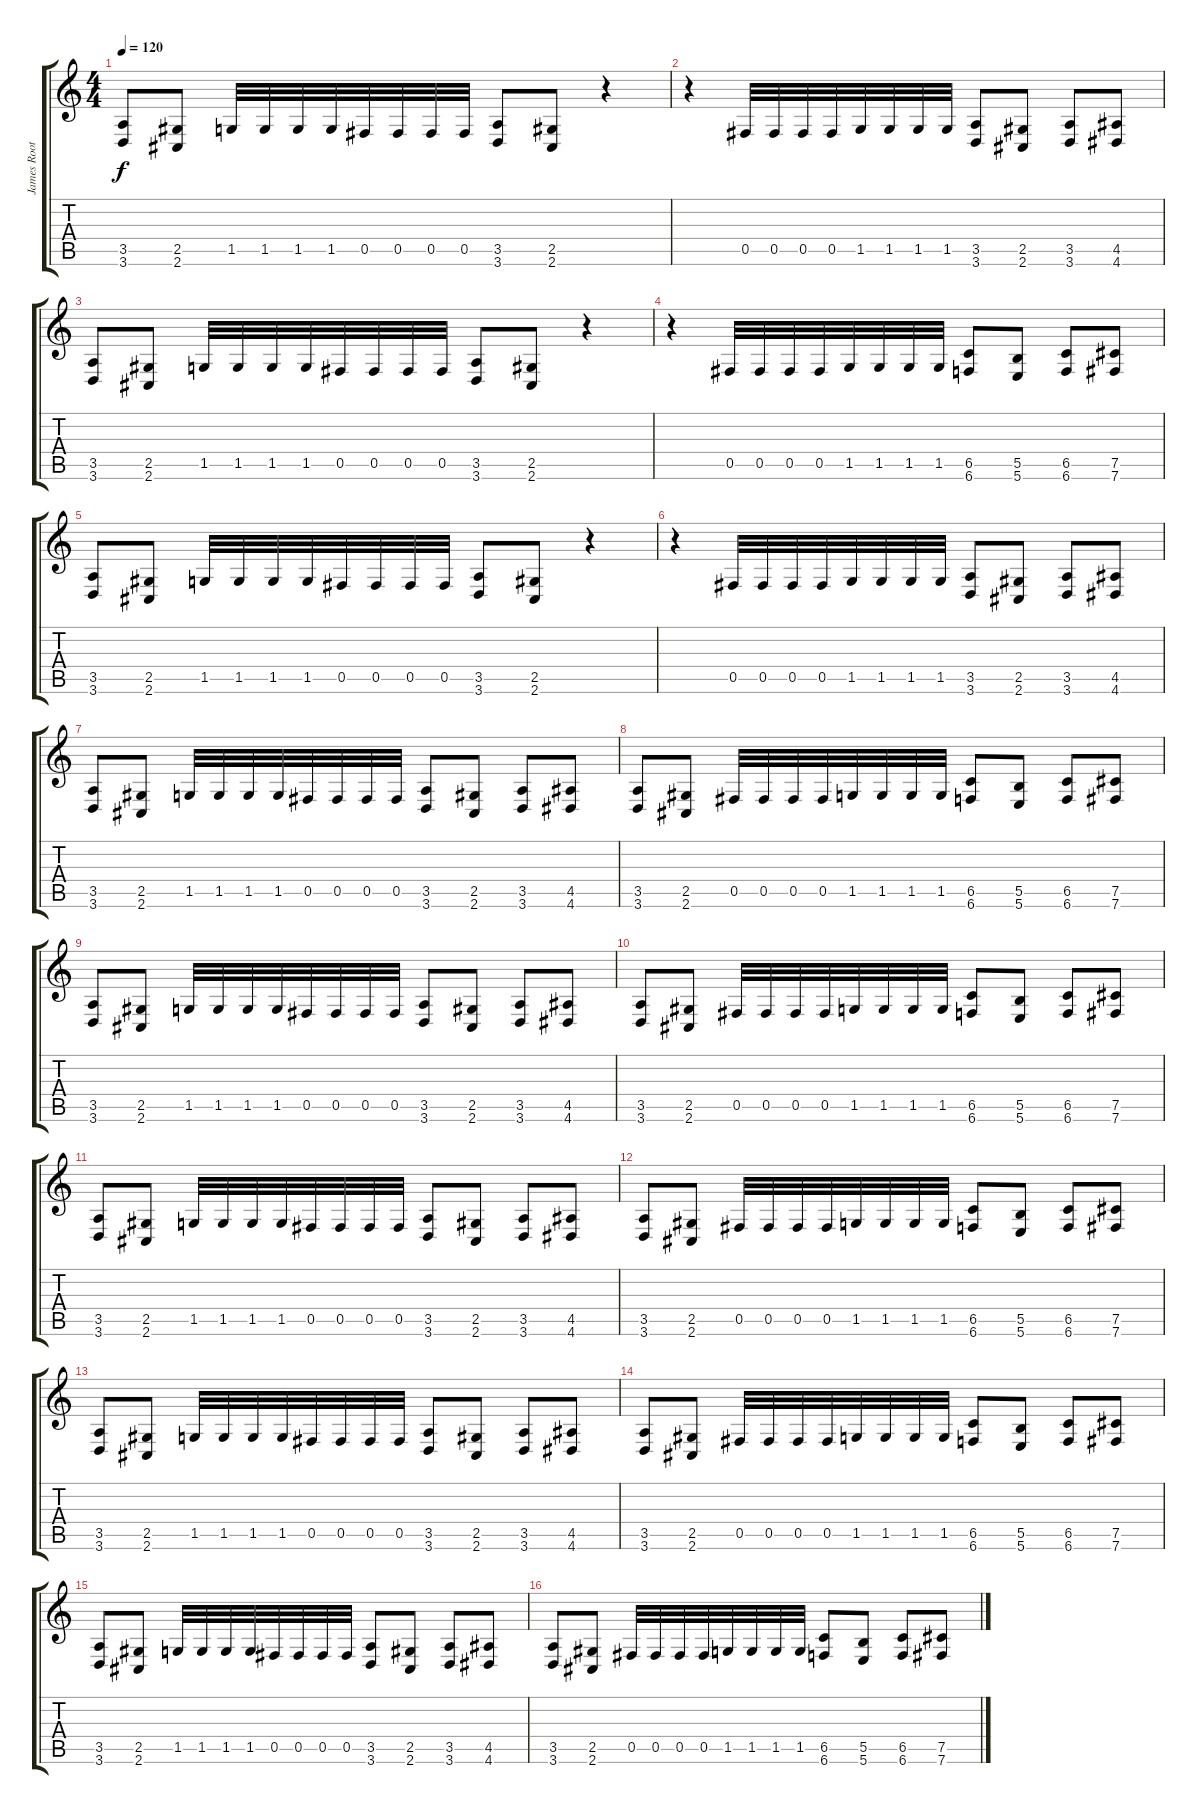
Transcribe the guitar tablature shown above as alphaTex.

\track ("James Root     #4" "James Root") {instrument distortionguitar}
\staff {score tabs}
\tuning (Db4 Ab3 E3 B2 Gb2 B1) {hide}
\ts (4 4)
\tempo 120
\clef g2
\ks c
(3.5 3.6).8{dy f} (2.5 2.6).8 1.5.32 1.5.32 1.5.32 1.5.32 0.5.32 0.5.32 0.5.32 0.5.32 (3.5 3.6).8 (2.5 2.6).8 r.4 |
r.4 0.5.32 0.5.32 0.5.32 0.5.32 1.5.32 1.5.32 1.5.32 1.5.32 (3.5 3.6).8 (2.5 2.6).8 (3.5 3.6).8 (4.5 4.6).8 |
(3.5 3.6).8 (2.5 2.6).8 1.5.32 1.5.32 1.5.32 1.5.32 0.5.32 0.5.32 0.5.32 0.5.32 (3.5 3.6).8 (2.5 2.6).8 r.4 |
r.4 0.5.32 0.5.32 0.5.32 0.5.32 1.5.32 1.5.32 1.5.32 1.5.32 (6.5 6.6).8 (5.5 5.6).8 (6.5 6.6).8 (7.5 7.6).8 |
(3.5 3.6).8 (2.5 2.6).8 1.5.32 1.5.32 1.5.32 1.5.32 0.5.32 0.5.32 0.5.32 0.5.32 (3.5 3.6).8 (2.5 2.6).8 r.4 |
r.4 0.5.32 0.5.32 0.5.32 0.5.32 1.5.32 1.5.32 1.5.32 1.5.32 (3.5 3.6).8 (2.5 2.6).8 (3.5 3.6).8 (4.5 4.6).8 |
(3.5 3.6).8 (2.5 2.6).8 1.5.32 1.5.32 1.5.32 1.5.32 0.5.32 0.5.32 0.5.32 0.5.32 (3.5 3.6).8 (2.5 2.6).8 (3.5 3.6).8 (4.5 4.6).8 |
(3.5 3.6).8 (2.5 2.6).8 0.5.32 0.5.32 0.5.32 0.5.32 1.5.32 1.5.32 1.5.32 1.5.32 (6.5 6.6).8 (5.5 5.6).8 (6.5 6.6).8 (7.5 7.6).8 |
(3.5 3.6).8 (2.5 2.6).8 1.5.32 1.5.32 1.5.32 1.5.32 0.5.32 0.5.32 0.5.32 0.5.32 (3.5 3.6).8 (2.5 2.6).8 (3.5 3.6).8 (4.5 4.6).8 |
(3.5 3.6).8 (2.5 2.6).8 0.5.32 0.5.32 0.5.32 0.5.32 1.5.32 1.5.32 1.5.32 1.5.32 (6.5 6.6).8 (5.5 5.6).8 (6.5 6.6).8 (7.5 7.6).8 |
(3.5 3.6).8 (2.5 2.6).8 1.5.32 1.5.32 1.5.32 1.5.32 0.5.32 0.5.32 0.5.32 0.5.32 (3.5 3.6).8 (2.5 2.6).8 (3.5 3.6).8 (4.5 4.6).8 |
(3.5 3.6).8 (2.5 2.6).8 0.5.32 0.5.32 0.5.32 0.5.32 1.5.32 1.5.32 1.5.32 1.5.32 (6.5 6.6).8 (5.5 5.6).8 (6.5 6.6).8 (7.5 7.6).8 |
(3.5 3.6).8 (2.5 2.6).8 1.5.32 1.5.32 1.5.32 1.5.32 0.5.32 0.5.32 0.5.32 0.5.32 (3.5 3.6).8 (2.5 2.6).8 (3.5 3.6).8 (4.5 4.6).8 |
(3.5 3.6).8 (2.5 2.6).8 0.5.32 0.5.32 0.5.32 0.5.32 1.5.32 1.5.32 1.5.32 1.5.32 (6.5 6.6).8 (5.5 5.6).8 (6.5 6.6).8 (7.5 7.6).8 |
(3.5 3.6).8 (2.5 2.6).8 1.5.32 1.5.32 1.5.32 1.5.32 0.5.32 0.5.32 0.5.32 0.5.32 (3.5 3.6).8 (2.5 2.6).8 (3.5 3.6).8 (4.5 4.6).8 |
(3.5 3.6).8 (2.5 2.6).8 0.5.32 0.5.32 0.5.32 0.5.32 1.5.32 1.5.32 1.5.32 1.5.32 (6.5 6.6).8 (5.5 5.6).8 (6.5 6.6).8 (7.5 7.6).8
